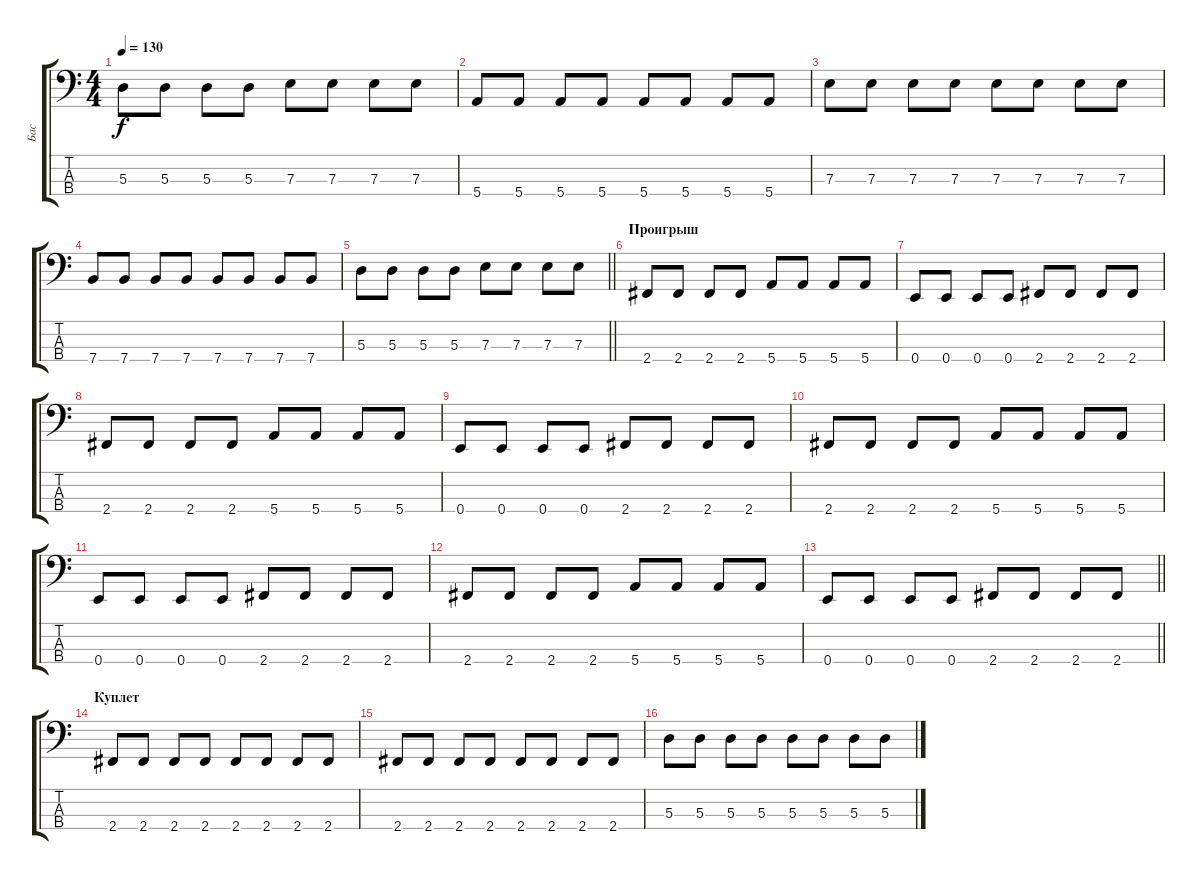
\track ("Бас" "Бас") {instrument electricbassfinger}
\staff {score tabs}
\tuning (G2 D2 A1 E1) {hide}
\ts (4 4)
\tempo 130
\clef f4
\ks c
5.3.8{dy f} 5.3.8 5.3.8 5.3.8 7.3.8 7.3.8 7.3.8 7.3.8 |
5.4.8 5.4.8 5.4.8 5.4.8 5.4.8 5.4.8 5.4.8 5.4.8 |
7.3.8 7.3.8 7.3.8 7.3.8 7.3.8 7.3.8 7.3.8 7.3.8 |
7.4.8 7.4.8 7.4.8 7.4.8 7.4.8 7.4.8 7.4.8 7.4.8 |
\barLineRight lightlight
5.3.8 5.3.8 5.3.8 5.3.8 7.3.8 7.3.8 7.3.8 7.3.8 |
\section ("" "Проигрыш")
2.4.8 2.4.8 2.4.8 2.4.8 5.4.8 5.4.8 5.4.8 5.4.8 |
0.4.8 0.4.8 0.4.8 0.4.8 2.4.8 2.4.8 2.4.8 2.4.8 |
2.4.8 2.4.8 2.4.8 2.4.8 5.4.8 5.4.8 5.4.8 5.4.8 |
0.4.8 0.4.8 0.4.8 0.4.8 2.4.8 2.4.8 2.4.8 2.4.8 |
2.4.8 2.4.8 2.4.8 2.4.8 5.4.8 5.4.8 5.4.8 5.4.8 |
0.4.8 0.4.8 0.4.8 0.4.8 2.4.8 2.4.8 2.4.8 2.4.8 |
2.4.8 2.4.8 2.4.8 2.4.8 5.4.8 5.4.8 5.4.8 5.4.8 |
\barLineRight lightlight
0.4.8 0.4.8 0.4.8 0.4.8 2.4.8 2.4.8 2.4.8 2.4.8 |
\section ("" "Куплет")
2.4.8 2.4.8 2.4.8 2.4.8 2.4.8 2.4.8 2.4.8 2.4.8 |
2.4.8 2.4.8 2.4.8 2.4.8 2.4.8 2.4.8 2.4.8 2.4.8 |
5.3.8 5.3.8 5.3.8 5.3.8 5.3.8 5.3.8 5.3.8 5.3.8
